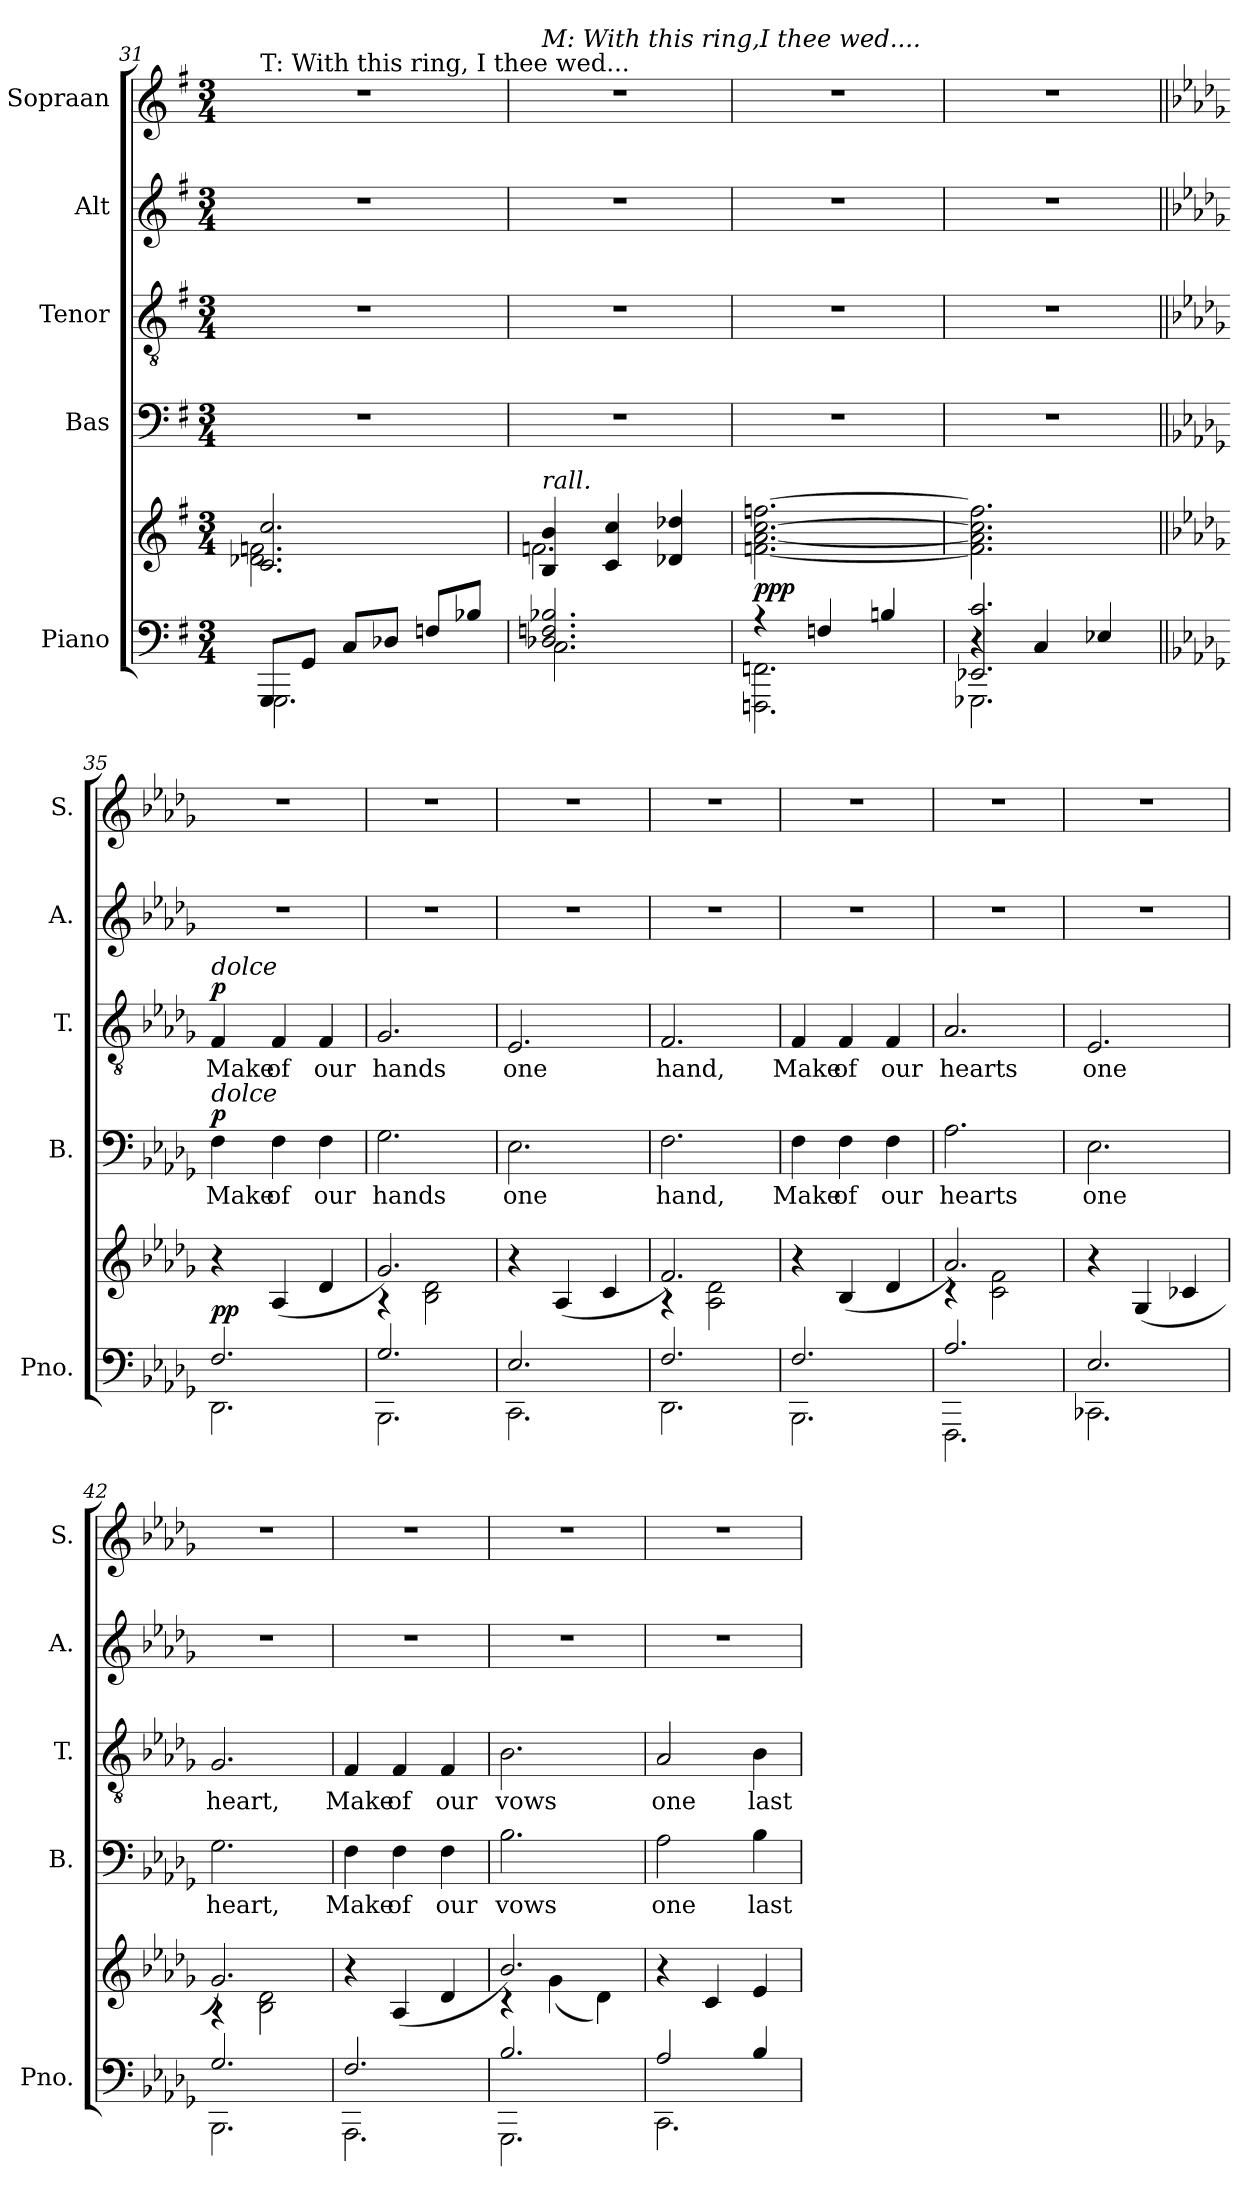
**kern	**kern	**dynam	**kern	**text	**dynam	**kern	**text	**dynam	**kern	**kern
*part5	*part5	*part5	*part4	*part4	*part4	*part3	*part3	*part3	*part2	*part1
*staff6	*staff5	*staff5/6	*staff4	*staff4	*staff4	*staff3	*staff3	*staff3	*staff2	*staff1
*I"Piano	*	*	*I"Bas	*	*	*I"Tenor	*	*	*I"Alt	*I"Sopraan
*I'Pno.	*	*	*I'B.	*	*	*I'T.	*	*	*I'A.	*I'S.
*clefF4	*clefG2	*	*clefF4	*	*	*clefGv2	*	*	*clefG2	*clefG2
*	*	*	*	*	*	*ITrd7c12	*	*	*	*
*k[f#]	*k[f#]	*	*k[f#]	*	*	*k[f#]	*	*	*k[f#]	*k[f#]
*G:	*G:	*	*G:	*	*	*G:	*	*	*G:	*G:
*M3/4	*M3/4	*	*M3/4	*	*	*M3/4	*	*	*M3/4	*M3/4
=31	=31	=31	=31	=31	=31	=31	=31	=31	=31	=31
*^	*^	*	*	*	*	*	*	*	*	*
!	!	!	!	!	!	!	!	!	!	!	!	!LO:TX:a:t=T&colon; With this ring, I thee wed...
8GGG/L	2.GGG\	2.c/ 2.cc/	2.d-X\ 2.fn\	.	2.r	.	.	2.r	.	.	2.r	2.r
8GG/J	.	.	.	.	.	.	.	.	.	.	.	.
8C/L	.	.	.	.	.	.	.	.	.	.	.	.
8D-X/J	.	.	.	.	.	.	.	.	.	.	.	.
8Fn/L	.	.	.	.	.	.	.	.	.	.	.	.
8B-X/J	.	.	.	.	.	.	.	.	.	.	.	.
=32	=32	=32	=32	=32	=32	=32	=32	=32	=32	=32	=32	=32
!	!	!	!	!	!	!	!	!	!	!	!	!LO:TX:a:i:t=M&colon; With this ring,I thee wed....
!	!	!LO:TX:a:i:t=rall.	!	!	!	!	!	!	!	!	!	!
2.D-X/ 2.Fn/ 2.B-X/	2.C\	4B/ 4b/	2.fn\	.	2.r	.	.	2.r	.	.	2.r	2.r
.	.	4c/ 4cc/	.	.	.	.	.	.	.	.	.	.
.	.	4d-X/ 4dd-X/	.	.	.	.	.	.	.	.	.	.
*	*	*v	*v	*	*	*	*	*	*	*	*	*
=33	=33	=33	=33	=33	=33	=33	=33	=33	=33	=33	=33
!	!	!	!LO:DY:b	!	!	!	!	!	!	!	!
4r	2.FFFn\ 2.FFn\	[2.fn\ [2.a\ [2.cc\ [2.ffn\	ppp	2.r	.	.	2.r	.	.	2.r	2.r
4Fn/	.	.	.	.	.	.	.	.	.	.	.
4Bn/	.	.	.	.	.	.	.	.	.	.	.
=34	=34	=34	=34	=34	=34	=34	=34	=34	=34	=34	=34
*	*^	*	*	*	*	*	*	*	*	*	*
2.EE-X/ 2.c/	2.GGG-X\	4r	2.f\] 2.a\] 2.cc\] 2.ff\]	.	2.r	.	.	2.r	.	.	2.r	2.r
.	.	4C/	.	.	.	.	.	.	.	.	.	.
.	.	4E-X/	.	.	.	.	.	.	.	.	.	.
*v	*v	*v	*	*	*	*	*	*	*	*	*	*
=35||	=35||	=35||	=35||	=35||	=35||	=35||	=35||	=35||	=35||	=35||
*k[b-e-a-d-g-]	*k[b-e-a-d-g-]	*	*k[b-e-a-d-g-]	*	*	*k[b-e-a-d-g-]	*	*	*k[b-e-a-d-g-]	*k[b-e-a-d-g-]
*D-:	*D-:	*	*D-:	*	*	*D-:	*	*	*D-:	*D-:
*^	*	*	*	*	*	*	*	*	*	*
*	*^	*	*	*	*	*	*	*	*	*	*
!	!	!	!	!	!	!	!	!LO:TX:a:i:t=dolce	!	!	!	!
!	!	!	!	!	!LO:TX:a:i:t=dolce	!	!	!	!	!	!	!
!	!	!	!	!LO:DY:a=2	!	!LO:LY:b	!LO:DY:a	!	!LO:LY:b	!LO:DY:a	!	!
*	*v	*v	*	*	*	*	*	*	*	*	*	*
2.F/	2.DD-\	4r	pp	4F\	Make	p	4FF/	Make	p	2.r	2.r
!	!	!	!	!	!LO:LY:b	!	!	!LO:LY:b	!	!	!
.	.	(4A-/	.	4F\	of	.	4FF/	of	.	.	.
!	!	!	!	!	!LO:LY:b	!	!	!LO:LY:b	!	!	!
.	.	4d-/	.	4F\	our	.	4FF/	our	.	.	.
!!LO:PB:g=z
=36	=36	=36	=36	=36	=36	=36	=36	=36	=36	=36	=36
*	*	*^	*	*	*	*	*	*	*	*	*
!	!	!	!	!	!	!LO:LY:b	!	!	!LO:LY:b	!	!	!
2.G-/	2.BBB-\	2.g-/)	4r	.	2.G-\	hands	.	2.GG-/	hands	.	2.r	2.r
.	.	.	2B-\ 2d-\	.	.	.	.	.	.	.	.	.
=37	=37	=37	=37	=37	=37	=37	=37	=37	=37	=37	=37	=37
!	!	!	!	!	!	!LO:LY:b	!	!	!LO:LY:b	!	!	!
*	*	*v	*v	*	*	*	*	*	*	*	*	*
2.E-/	2.CC\	4r	.	2.E-\	one	.	2.EE-/	one	.	2.r	2.r
.	.	(4A-/	.	.	.	.	.	.	.	.	.
.	.	4c/	.	.	.	.	.	.	.	.	.
=38	=38	=38	=38	=38	=38	=38	=38	=38	=38	=38	=38
*	*	*^	*	*	*	*	*	*	*	*	*
!	!	!	!	!	!	!LO:LY:b	!	!	!LO:LY:b	!	!	!
2.F/	2.DD-\	2.f/)	4r	.	2.F\	hand,	.	2.FF/	hand,	.	2.r	2.r
.	.	.	2A-\ 2d-\	.	.	.	.	.	.	.	.	.
=39	=39	=39	=39	=39	=39	=39	=39	=39	=39	=39	=39	=39
!	!	!	!	!	!	!LO:LY:b	!	!	!LO:LY:b	!	!	!
*	*	*v	*v	*	*	*	*	*	*	*	*	*
2.F/	2.BBB-\	4r	.	4F\	Make	.	4FF/	Make	.	2.r	2.r
!	!	!	!	!	!LO:LY:b	!	!	!LO:LY:b	!	!	!
.	.	(4B-/	.	4F\	of	.	4FF/	of	.	.	.
!	!	!	!	!	!LO:LY:b	!	!	!LO:LY:b	!	!	!
.	.	4d-/	.	4F\	our	.	4FF/	our	.	.	.
=40	=40	=40	=40	=40	=40	=40	=40	=40	=40	=40	=40
*	*	*^	*	*	*	*	*	*	*	*	*
!	!	!	!	!	!	!LO:LY:b	!	!	!LO:LY:b	!	!	!
2.A-/	2.FFF\	2.a-/)	4r	.	2.A-\	hearts	.	2.AA-/	hearts	.	2.r	2.r
.	.	.	2c\ 2f\	.	.	.	.	.	.	.	.	.
=41	=41	=41	=41	=41	=41	=41	=41	=41	=41	=41	=41	=41
!	!	!	!	!	!	!LO:LY:b	!	!	!LO:LY:b	!	!	!
*	*	*v	*v	*	*	*	*	*	*	*	*	*
2.E-/	2.CC-X\	4r	.	2.E-\	one	.	2.EE-/	one	.	2.r	2.r
.	.	(4G-/	.	.	.	.	.	.	.	.	.
.	.	4c-X/	.	.	.	.	.	.	.	.	.
=42	=42	=42	=42	=42	=42	=42	=42	=42	=42	=42	=42
*	*	*^	*	*	*	*	*	*	*	*	*
!	!	!	!	!	!	!LO:LY:b	!	!	!LO:LY:b	!	!	!
2.G-/	2.BBB-\	2.g-/)	4r	.	2.G-\	heart,	.	2.GG-/	heart,	.	2.r	2.r
.	.	.	2B-\ 2d-\	.	.	.	.	.	.	.	.	.
=43	=43	=43	=43	=43	=43	=43	=43	=43	=43	=43	=43	=43
!	!	!	!	!	!	!LO:LY:b	!	!	!LO:LY:b	!	!	!
*	*	*v	*v	*	*	*	*	*	*	*	*	*
2.F/	2.AAA-\	4r	.	4F\	Make	.	4FF/	Make	.	2.r	2.r
!	!	!	!	!	!LO:LY:b	!	!	!LO:LY:b	!	!	!
.	.	(4A-/	.	4F\	of	.	4FF/	of	.	.	.
!	!	!	!	!	!LO:LY:b	!	!	!LO:LY:b	!	!	!
.	.	4d-/	.	4F\	our	.	4FF/	our	.	.	.
=44	=44	=44	=44	=44	=44	=44	=44	=44	=44	=44	=44
*	*	*^	*	*	*	*	*	*	*	*	*
!	!	!	!	!	!	!LO:LY:b	!	!	!LO:LY:b	!	!	!
2.B-/	2.GGG-\	2.b-/)	4r	.	2.B-\	vows	.	2.BB-\	vows	.	2.r	2.r
.	.	.	(4g-\	.	.	.	.	.	.	.	.	.
.	.	.	4d-\)	.	.	.	.	.	.	.	.	.
!!LO:LB:g=z
=45	=45	=45	=45	=45	=45	=45	=45	=45	=45	=45	=45	=45
!	!	!	!	!	!	!LO:LY:b	!	!	!LO:LY:b	!	!	!
*	*	*v	*v	*	*	*	*	*	*	*	*	*
2A-/	2.CC\	4r	.	2A-\	one	.	2AA-/	one	.	2.rdd	2.r
.	.	4c/	.	.	.	.	.	.	.	.	.
!	!	!	!	!	!LO:LY:b	!	!	!LO:LY:b	!	!	!
4B-/	.	4e-/	.	4B-\	last	.	4BB-\	last	.	.	.
*v	*v	*	*	*	*	*	*	*	*	*	*
=	=	=	=	=	=	=	=	=	=	=
*-	*-	*-	*-	*-	*-	*-	*-	*-	*-	*-
